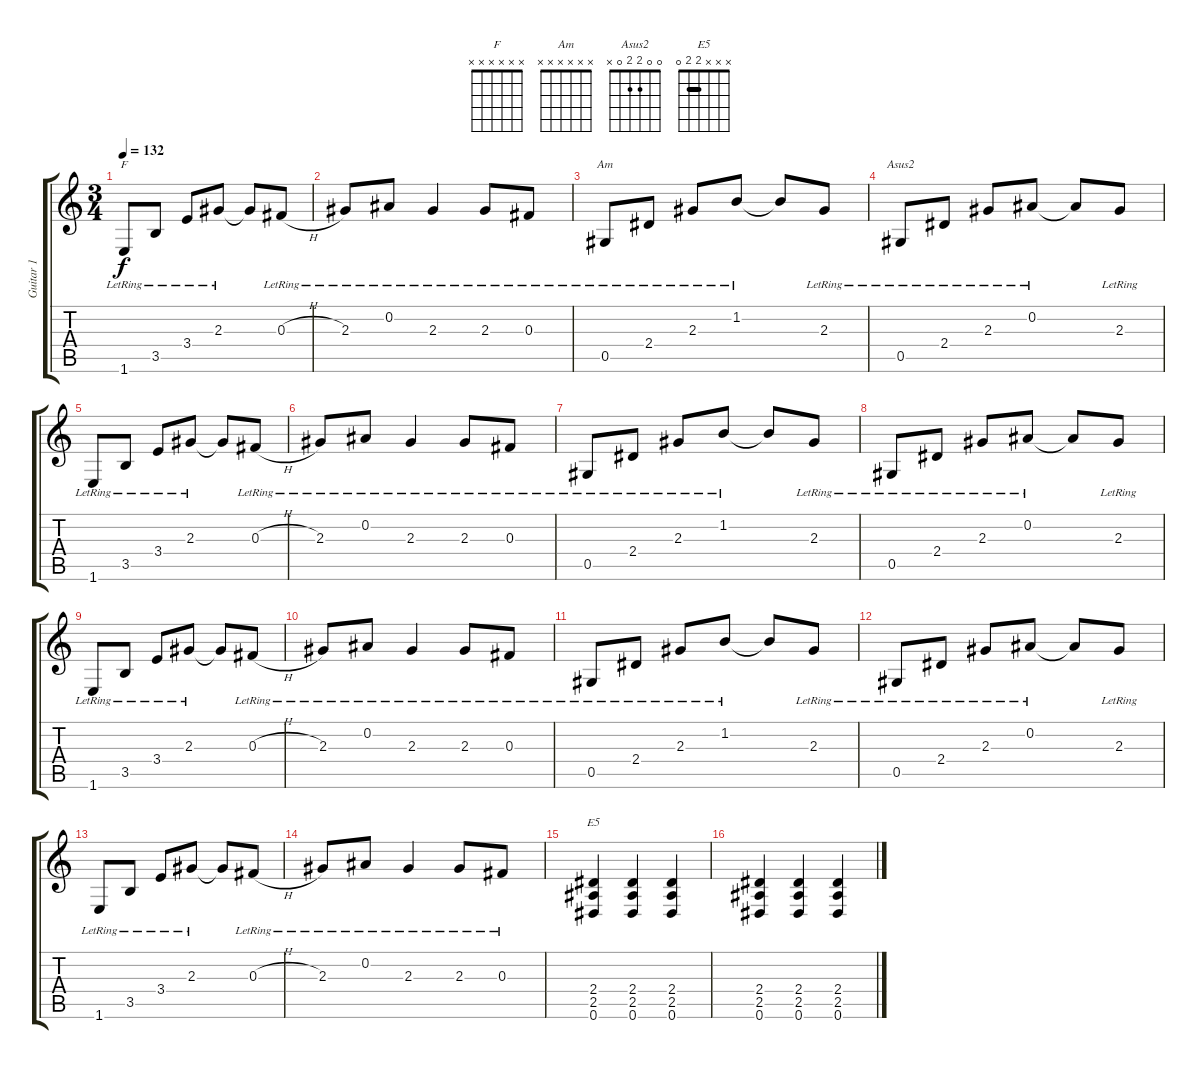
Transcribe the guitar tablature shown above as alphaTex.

\track ("Guitar 1" "Guitar 1") {instrument electricguitarclean}
\staff {score tabs}
\tuning (Eb4 Bb3 Gb3 Db3 Ab2 Eb2) {hide}
\chord ("F" x x x x x x)
\chord ("Am" x x x x x x)
\chord ("Asus2" 0 0 2 2 0 x)
\chord ("E5" x x x 2 2 0) {barre 2}
\ts (3 4)
\tempo 132
\clef g2
\ks c
1.6{lr}.8{ch "F" dy f} 3.5{lr}.8 3.4{lr}.8 2.3{lr}.8 2.3{t}.8 0.3{h lr}.8 |
2.3{lr}.8 0.2{lr}.8 2.3{lr}.4 2.3{lr}.8 0.3{lr}.8 |
0.5{lr}.8{ch "Am"} 2.4{lr}.8 2.3{lr}.8 1.2{lr}.8 1.2{t}.8 2.3{lr}.8 |
0.5{lr}.8{ch "Asus2"} 2.4{lr}.8 2.3{lr}.8 0.2{lr}.8 0.2{t}.8 2.3{lr}.8 |
1.6{lr}.8 3.5{lr}.8 3.4{lr}.8 2.3{lr}.8 2.3{t}.8 0.3{h lr}.8 |
2.3{lr}.8 0.2{lr}.8 2.3{lr}.4 2.3{lr}.8 0.3{lr}.8 |
0.5{lr}.8 2.4{lr}.8 2.3{lr}.8 1.2{lr}.8 1.2{t}.8 2.3{lr}.8 |
0.5{lr}.8 2.4{lr}.8 2.3{lr}.8 0.2{lr}.8 0.2{t}.8 2.3{lr}.8 |
1.6{lr}.8 3.5{lr}.8 3.4{lr}.8 2.3{lr}.8 2.3{t}.8 0.3{h lr}.8 |
2.3{lr}.8 0.2{lr}.8 2.3{lr}.4 2.3{lr}.8 0.3{lr}.8 |
0.5{lr}.8 2.4{lr}.8 2.3{lr}.8 1.2{lr}.8 1.2{t}.8 2.3{lr}.8 |
0.5{lr}.8 2.4{lr}.8 2.3{lr}.8 0.2{lr}.8 0.2{t}.8 2.3{lr}.8 |
1.6{lr}.8 3.5{lr}.8 3.4{lr}.8 2.3{lr}.8 2.3{t}.8 0.3{h lr}.8 |
2.3{lr}.8 0.2{lr}.8 2.3{lr}.4 2.3{lr}.8 0.3{lr}.8 |
(2.4 2.5 0.6).4{ch "E5"} (2.4 2.5 0.6).4 (2.4 2.5 0.6).4 |
(2.4 2.5 0.6).4 (2.4 2.5 0.6).4 (2.4 2.5 0.6).4
